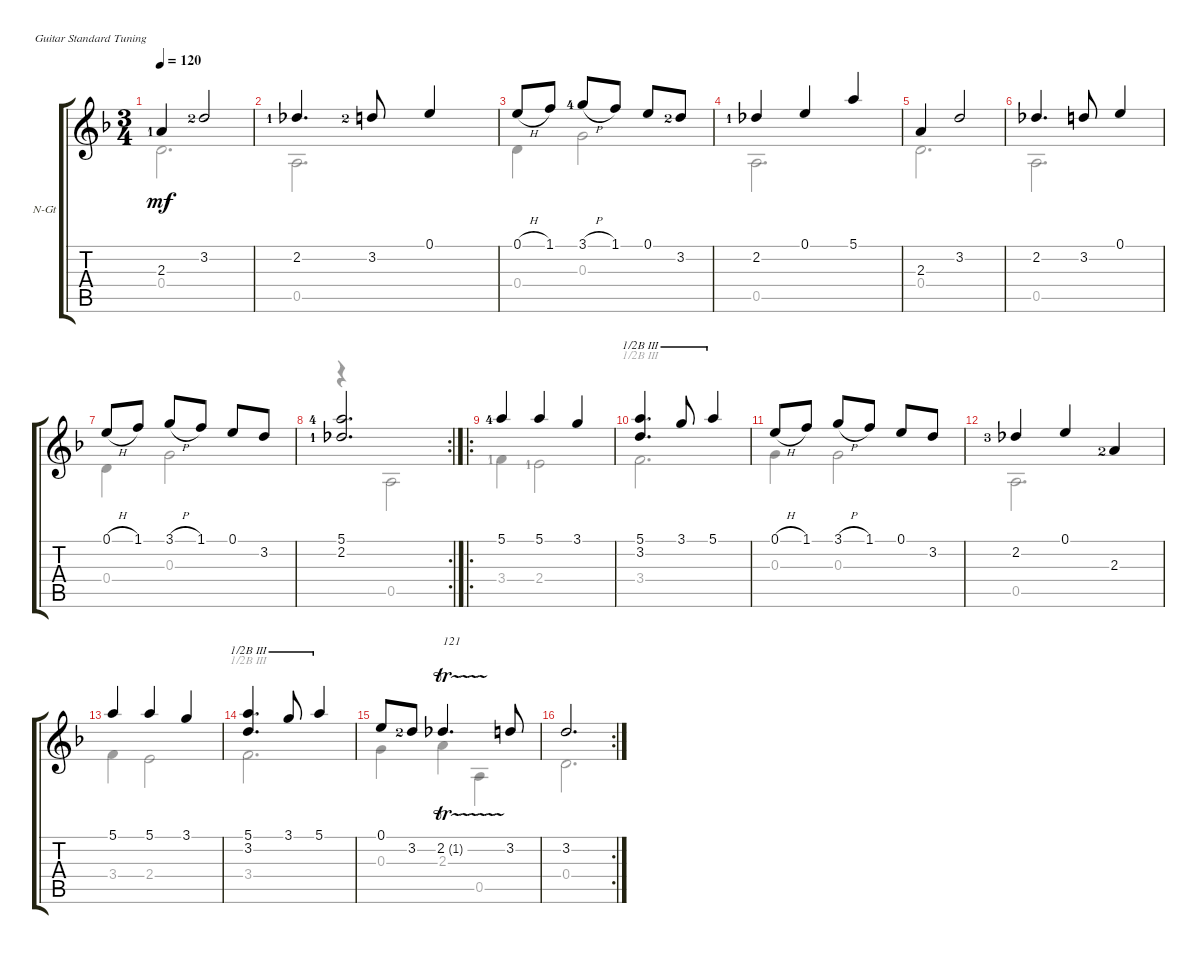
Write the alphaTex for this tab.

\defaultSystemsLayout 4
\bracketExtendMode groupsimilarinstruments
\firstSystemTrackNameOrientation horizontal
\otherSystemsTrackNameOrientation horizontal
\track ("Nylon Guitar" "N-Gt") {instrument acousticguitarnylon}
\staff {score tabs}
\tuning (E4 B3 G3 D3 A2 E2)
\voice
\ts (3 4)
\tempo 120
\clef g2
\ks dminor
2.3{lf 2}.4{dy mf instrument acousticguitarnylon} 3.2{lf 3}.2 |
2.2{lf 2}.4{d} 3.2{lf 3}.8 0.1.4 |
0.1{h}.8 1.1.8 3.1{h lf 5}.8 1.1.8 0.1.8 3.2{lf 3}.8 |
2.2{lf 2}.4 0.1.4 5.1.4 |
2.3.4 3.2.2 |
2.2.4{d} 3.2.8 0.1.4 |
0.1{h}.8 1.1.8 3.1{h}.8 1.1.8 0.1.8 3.2.8 |
\rc 2
(5.1{lf 5} 2.2{lf 2}).2{d} |
\ro
5.1{lf 5}.4 5.1.4 3.1.4 |
(5.1 3.2).4{d barre (3 half)} 3.1.8{barre (3 half)} 5.1.4{barre (3 half)} |
0.1{h}.8 1.1.8 3.1{h}.8 1.1.8 0.1.8 3.2.8 |
2.2{lf 4}.4 0.1.4 2.3{lf 3}.4 |
5.1.4 5.1.4 3.1.4 |
(5.1 3.2).4{d barre (3 half)} 3.1.8{barre (3 half)} 5.1.4{barre (3 half)} |
0.1.8 3.2{lf 3}.8 2.2{tr (1 16)}.4{d txt "121"} 3.2.8 |
\rc 2
3.2.2{d}
\voice
\clef g2
\ottava regular
\simile none
\ks dminor
0.4.2{d dy mf} |
0.5.2{d} |
0.4.4 0.3.2 |
0.5.2{d} |
0.4.2{d} |
0.5.2{d} |
0.4.4 0.3.2 |
r.4 0.5.2 |
3.4{lf 2}.4 2.4{lf 2}.2 |
3.4.2{d barre (3 half)} |
0.3.4 0.3.2 |
0.5.2{d} |
3.4.4 2.4.2 |
3.4.2{d barre (3 half)} |
0.3.4 2.3.4 0.5.4 |
0.4.2{d}
